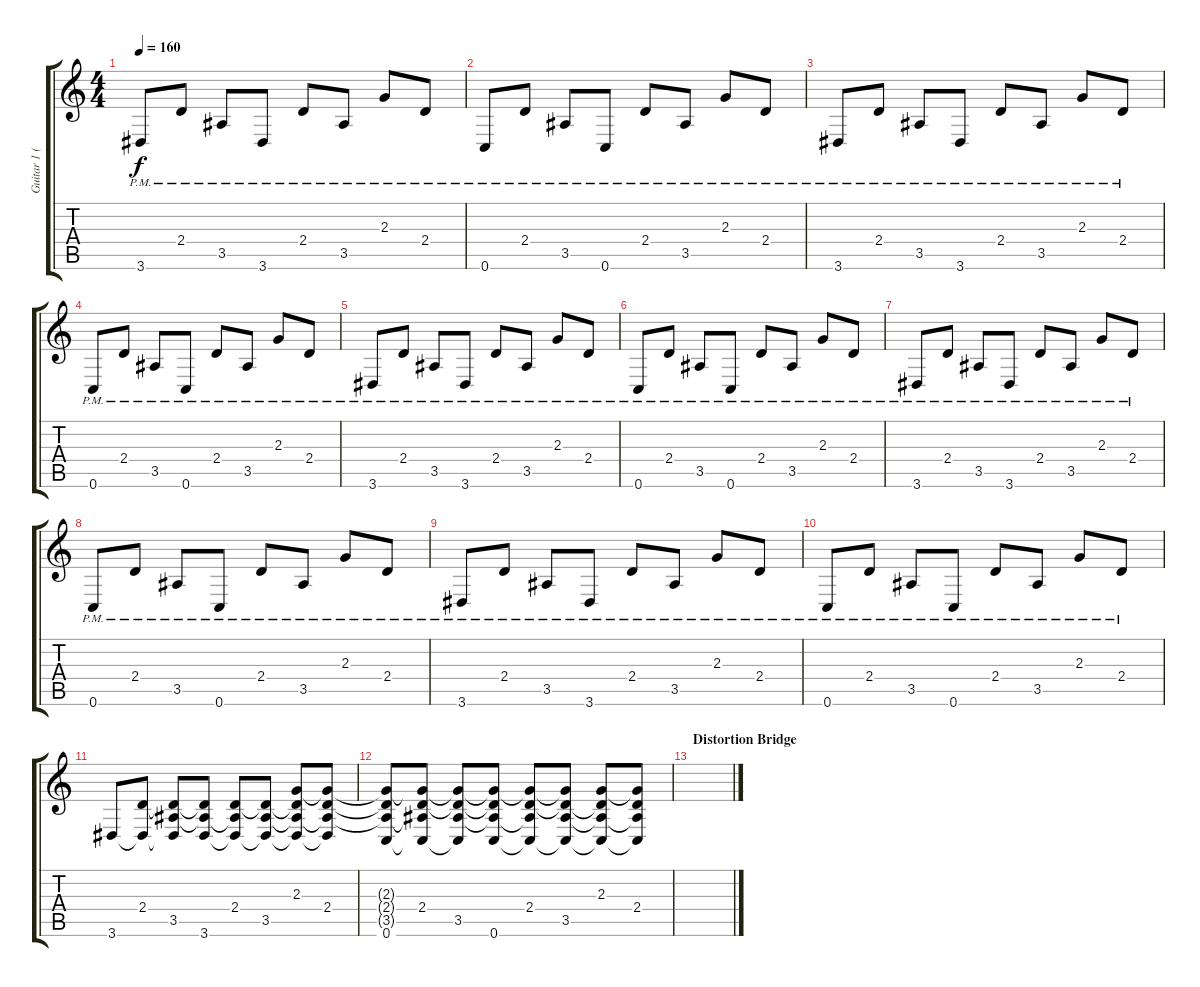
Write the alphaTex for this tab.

\track ("Guitar 1 (clean)" "Guitar 1 (") {instrument electricguitarclean}
\staff {score tabs}
\tuning (D4 A3 F3 C3 G2 C2) {hide}
\ts (4 4)
\tempo 160
\clef g2
\ks c
3.6{pm}.8{dy f} 2.4{pm}.8 3.5{pm}.8 3.6{pm}.8 2.4{pm}.8 3.5{pm}.8 2.3{pm}.8 2.4{pm}.8 |
0.6{pm}.8 2.4{pm}.8 3.5{pm}.8 0.6{pm}.8 2.4{pm}.8 3.5{pm}.8 2.3{pm}.8 2.4{pm}.8 |
3.6{pm}.8 2.4{pm}.8 3.5{pm}.8 3.6{pm}.8 2.4{pm}.8 3.5{pm}.8 2.3{pm}.8 2.4{pm}.8 |
0.6{pm}.8 2.4{pm}.8 3.5{pm}.8 0.6{pm}.8 2.4{pm}.8 3.5{pm}.8 2.3{pm}.8 2.4{pm}.8 |
3.6{pm}.8 2.4{pm}.8 3.5{pm}.8 3.6{pm}.8 2.4{pm}.8 3.5{pm}.8 2.3{pm}.8 2.4{pm}.8 |
0.6{pm}.8 2.4{pm}.8 3.5{pm}.8 0.6{pm}.8 2.4{pm}.8 3.5{pm}.8 2.3{pm}.8 2.4{pm}.8 |
3.6{pm}.8 2.4{pm}.8 3.5{pm}.8 3.6{pm}.8 2.4{pm}.8 3.5{pm}.8 2.3{pm}.8 2.4{pm}.8 |
0.6{pm}.8 2.4{pm}.8 3.5{pm}.8 0.6{pm}.8 2.4{pm}.8 3.5{pm}.8 2.3{pm}.8 2.4{pm}.8 |
3.6{pm}.8 2.4{pm}.8 3.5{pm}.8 3.6{pm}.8 2.4{pm}.8 3.5{pm}.8 2.3{pm}.8 2.4{pm}.8 |
0.6{pm}.8 2.4{pm}.8 3.5{pm}.8 0.6{pm}.8 2.4{pm}.8 3.5{pm}.8 2.3{pm}.8 2.4{pm}.8 |
3.6.8 (2.4 3.6{t}).8 (2.4{t} 3.5 3.6{t}).8 (2.4{t} 3.5{t} 3.6).8 (2.4 3.5{t} 3.6{t}).8 (2.4{t} 3.5 3.6{t}).8 (2.3 2.4{t} 3.5{t} 3.6{t}).8 (2.3{t} 2.4 3.5{t} 3.6{t}).8 |
(2.3{t} 2.4{t} 3.5{t} 0.6).8 (2.3{t} 2.4 3.5{t} 0.6{t}).8 (2.3{t} 2.4{t} 3.5 0.6{t}).8 (2.3{t} 2.4{t} 3.5{t} 0.6).8 (2.3{t} 2.4 3.5{t} 0.6{t}).8 (2.3{t} 2.4{t} 3.5 0.6{t}).8 (2.3 2.4{t} 3.5{t} 0.6{t}).8 (2.3{t} 2.4 3.5{t} 0.6{t}).8 |
\section ("" "Distortion Bridge")
